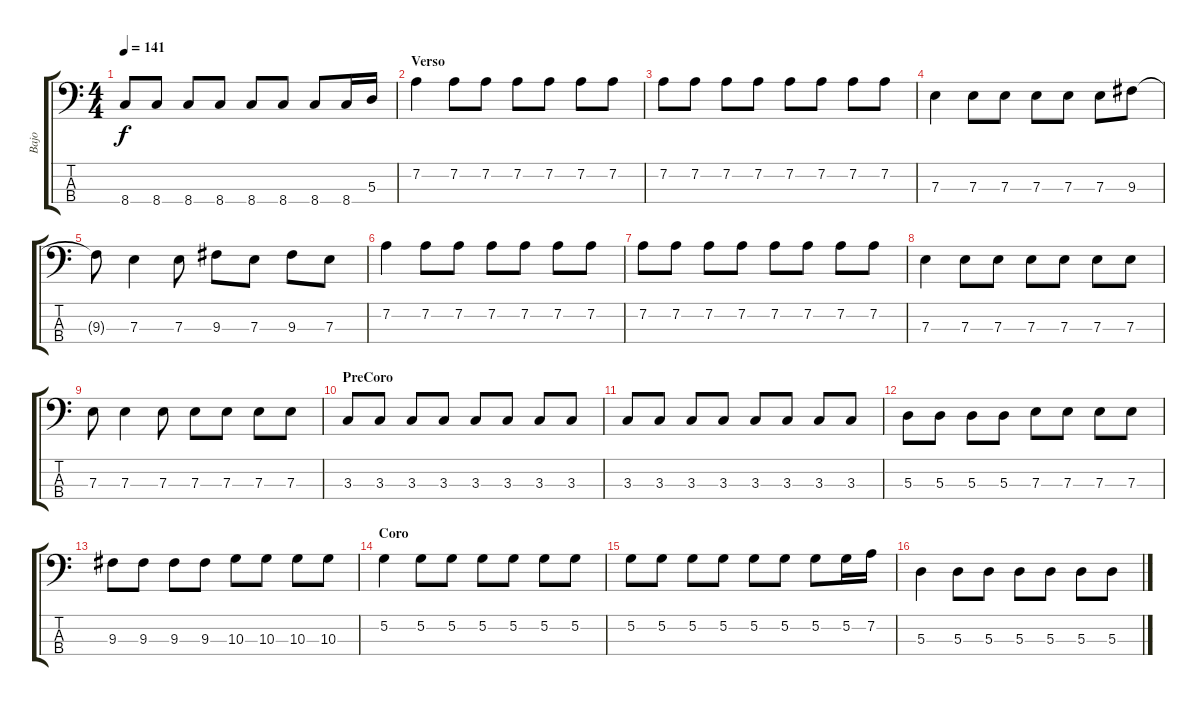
\track ("Bajo" "Bajo") {instrument electricbasspick}
\staff {score tabs}
\tuning (G2 D2 A1 E1) {hide}
\ts (4 4)
\tempo 141
\clef f4
\ks c
8.4.8{dy f} 8.4.8 8.4.8 8.4.8 8.4.8 8.4.8 8.4.8 8.4.16 5.3.16 |
\section ("" "Verso")
7.2.4 7.2.8 7.2.8 7.2.8 7.2.8 7.2.8 7.2.8 |
7.2.8 7.2.8 7.2.8 7.2.8 7.2.8 7.2.8 7.2.8 7.2.8 |
7.3.4 7.3.8 7.3.8 7.3.8 7.3.8 7.3.8 9.3.8 |
9.3{t}.8 7.3.4 7.3.8 9.3.8 7.3.8 9.3.8 7.3.8 |
7.2.4 7.2.8 7.2.8 7.2.8 7.2.8 7.2.8 7.2.8 |
7.2.8 7.2.8 7.2.8 7.2.8 7.2.8 7.2.8 7.2.8 7.2.8 |
7.3.4 7.3.8 7.3.8 7.3.8 7.3.8 7.3.8 7.3.8 |
7.3.8 7.3.4 7.3.8 7.3.8 7.3.8 7.3.8 7.3.8 |
\section ("" "PreCoro")
3.3.8 3.3.8 3.3.8 3.3.8 3.3.8 3.3.8 3.3.8 3.3.8 |
3.3.8 3.3.8 3.3.8 3.3.8 3.3.8 3.3.8 3.3.8 3.3.8 |
5.3.8 5.3.8 5.3.8 5.3.8 7.3.8 7.3.8 7.3.8 7.3.8 |
9.3.8 9.3.8 9.3.8 9.3.8 10.3.8 10.3.8 10.3.8 10.3.8 |
\section ("" "Coro")
5.2.4 5.2.8 5.2.8 5.2.8 5.2.8 5.2.8 5.2.8 |
5.2.8 5.2.8 5.2.8 5.2.8 5.2.8 5.2.8 5.2.8 5.2.16 7.2.16 |
5.3.4 5.3.8 5.3.8 5.3.8 5.3.8 5.3.8 5.3.8
